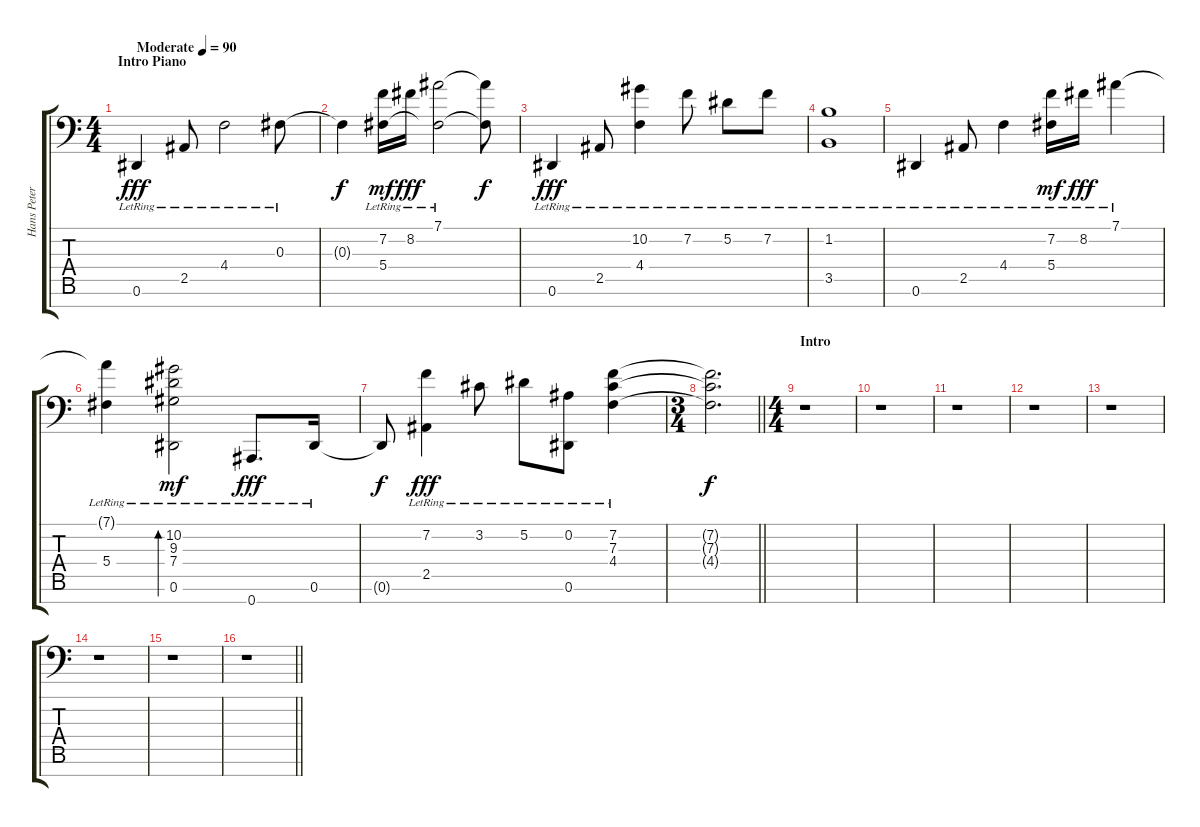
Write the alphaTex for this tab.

\track ("Hans Peter Katzenburg" "Hans Peter") {instrument acousticgrandpiano}
\staff {score tabs}
\tuning (Eb4 Bb3 Gb3 Db3 Ab2 Eb2 Bb1) {hide}
\ts (4 4)
\section ("" "Intro Piano")
\tempo (90 "Moderate")
\clef f4
\ks c
0.6{lr}.4{dy fff instrument acousticgrandpiano} 2.5{lr}.8 4.4{lr}.2 0.3{lr}.8 |
0.3{t}.4{dy f} (7.2{lr} 5.4{lr}).16{dy mf} 8.2{lr}.16{dy fff} (7.1{lr} 5.4{t}).2 (7.1{t} 5.4{t}).8{dy f} |
0.6{lr}.4{dy fff} 2.5{lr}.8 (10.2{lr} 4.4{lr}).4 7.2{lr}.8 5.2{lr}.8 7.2{lr}.8 |
(1.2{lr} 3.5{lr}).1 |
0.6{lr}.4 2.5{lr}.8 4.4{lr}.4 (7.2{lr} 5.4{lr}).16{dy mf} 8.2{lr}.16{dy fff} 7.1{lr}.4 |
(7.1{t} 5.4{lr}).4 (10.2{lr} 9.3{lr} 7.4{lr} 0.6{lr}).2{bd 120 dy mf} 0.7{lr}.8{d dy fff} 0.6{lr}.16 |
0.6{t}.8{dy f} (7.2{lr} 2.5{lr}).4{dy fff} 3.2{lr}.8 5.2{lr}.8 (0.2{lr} 0.6{lr}).8 (7.2{lr} 7.3{lr} 4.4{lr}).4 |
\ts (3 4)
\barLineRight lightlight
(7.2{t} 7.3{t} 4.4{t}).2{d dy f} |
\ts (4 4)
\section ("" "Intro")
r.1 |
r.1 |
r.1 |
r.1 |
r.1 |
r.1 |
r.1 |
\barLineRight lightlight
r.1
